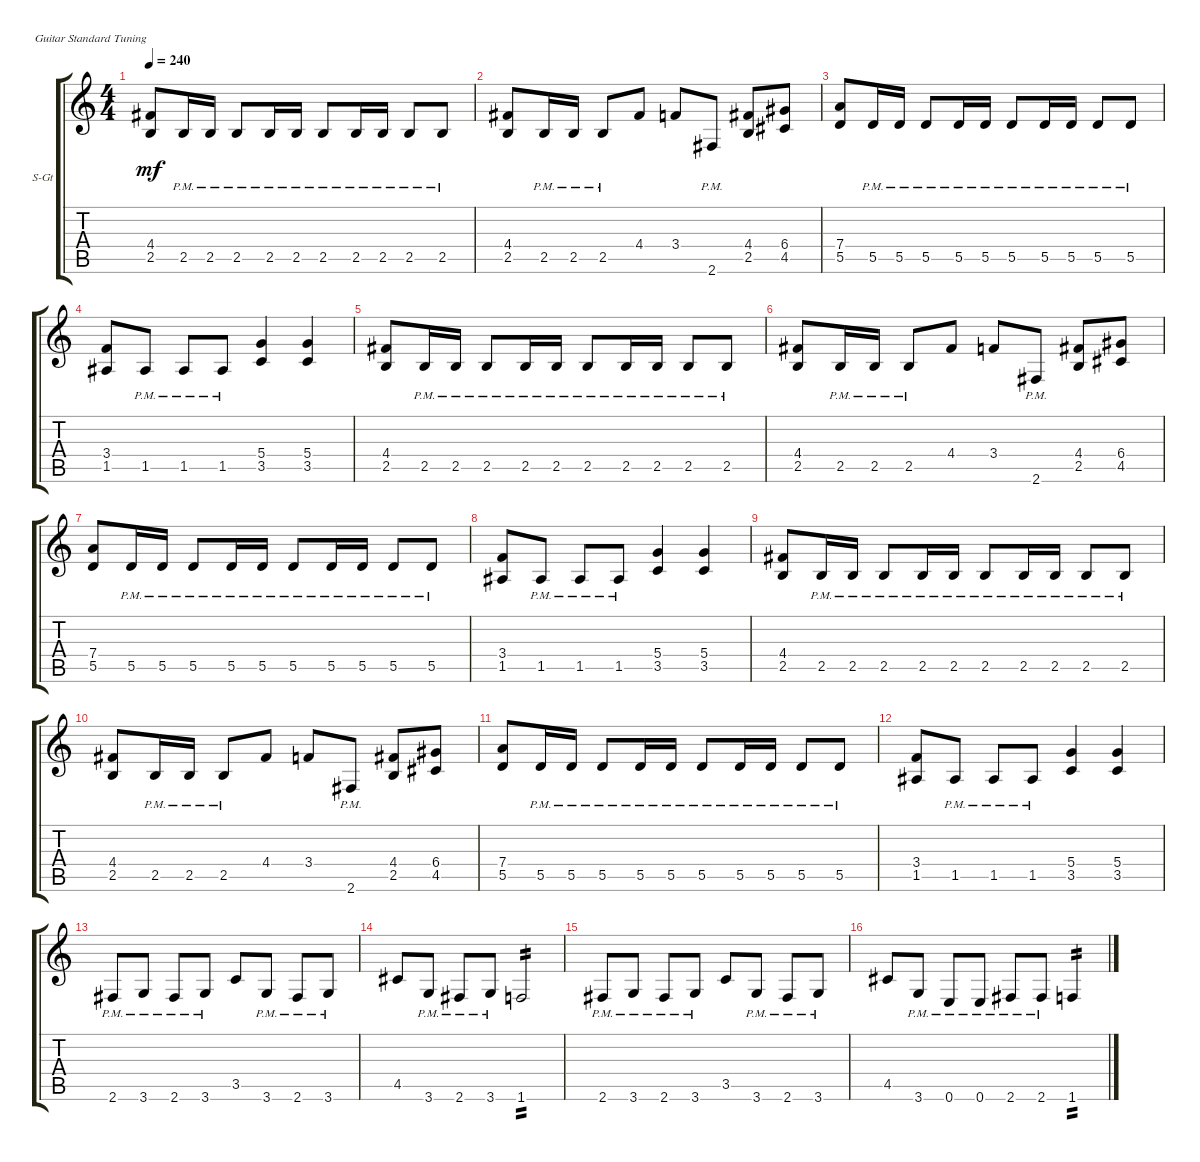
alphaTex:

\defaultSystemsLayout 4
\bracketExtendMode groupsimilarinstruments
\firstSystemTrackNameOrientation horizontal
\otherSystemsTrackNameOrientation horizontal
\track ("Steel Guitar" "S-Gt") {instrument acousticguitarsteel}
\staff {score tabs}
\tuning (E4 B3 G3 D3 A2 E2)
\ts (4 4)
\tempo 240
\clef g2
\ks c
(2.5 4.4).8{dy mf} 2.5{pm}.16 2.5{pm}.16 2.5{pm}.8 2.5{pm}.16 2.5{pm}.16 2.5{pm}.8 2.5{pm}.16 2.5{pm}.16 2.5{pm}.8 2.5{pm}.8 |
(2.5 4.4).8 2.5{pm}.16 2.5{pm}.16 2.5{pm}.8 4.4.8 3.4.8 2.6{pm}.8 (2.5 4.4).8 (4.5 6.4).8 |
(5.5 7.4).8 5.5{pm}.16 5.5{pm}.16 5.5{pm}.8 5.5{pm}.16 5.5{pm}.16 5.5{pm}.8 5.5{pm}.16 5.5{pm}.16 5.5{pm}.8 5.5{pm}.8 |
(1.5 3.4).8 1.5{pm}.8 1.5{pm}.8 1.5{pm}.8 (3.5 5.4).4 (3.5 5.4).4 |
(2.5 4.4).8 2.5{pm}.16 2.5{pm}.16 2.5{pm}.8 2.5{pm}.16 2.5{pm}.16 2.5{pm}.8 2.5{pm}.16 2.5{pm}.16 2.5{pm}.8 2.5{pm}.8 |
(2.5 4.4).8 2.5{pm}.16 2.5{pm}.16 2.5{pm}.8 4.4.8 3.4.8 2.6{pm}.8 (2.5 4.4).8 (4.5 6.4).8 |
(5.5 7.4).8 5.5{pm}.16 5.5{pm}.16 5.5{pm}.8 5.5{pm}.16 5.5{pm}.16 5.5{pm}.8 5.5{pm}.16 5.5{pm}.16 5.5{pm}.8 5.5{pm}.8 |
(1.5 3.4).8 1.5{pm}.8 1.5{pm}.8 1.5{pm}.8 (3.5 5.4).4 (3.5 5.4).4 |
(2.5 4.4).8 2.5{pm}.16 2.5{pm}.16 2.5{pm}.8 2.5{pm}.16 2.5{pm}.16 2.5{pm}.8 2.5{pm}.16 2.5{pm}.16 2.5{pm}.8 2.5{pm}.8 |
(2.5 4.4).8 2.5{pm}.16 2.5{pm}.16 2.5{pm}.8 4.4.8 3.4.8 2.6{pm}.8 (2.5 4.4).8 (4.5 6.4).8 |
(5.5 7.4).8 5.5{pm}.16 5.5{pm}.16 5.5{pm}.8 5.5{pm}.16 5.5{pm}.16 5.5{pm}.8 5.5{pm}.16 5.5{pm}.16 5.5{pm}.8 5.5{pm}.8 |
(1.5 3.4).8 1.5{pm}.8 1.5{pm}.8 1.5{pm}.8 (3.5 5.4).4 (3.5 5.4).4 |
2.6{pm}.8 3.6{pm}.8 2.6{pm}.8 3.6{pm}.8 3.5.8 3.6{pm}.8 2.6{pm}.8 3.6{pm}.8 |
4.5.8 3.6{pm}.8 2.6{pm}.8 3.6{pm}.8 1.6.2{tp 2} |
2.6{pm}.8 3.6{pm}.8 2.6{pm}.8 3.6{pm}.8 3.5.8 3.6{pm}.8 2.6{pm}.8 3.6{pm}.8 |
4.5.8 3.6{pm}.8 0.6{pm}.8 0.6{pm}.8 2.6{pm}.8 2.6{pm}.8 1.6.4{tp 2}
